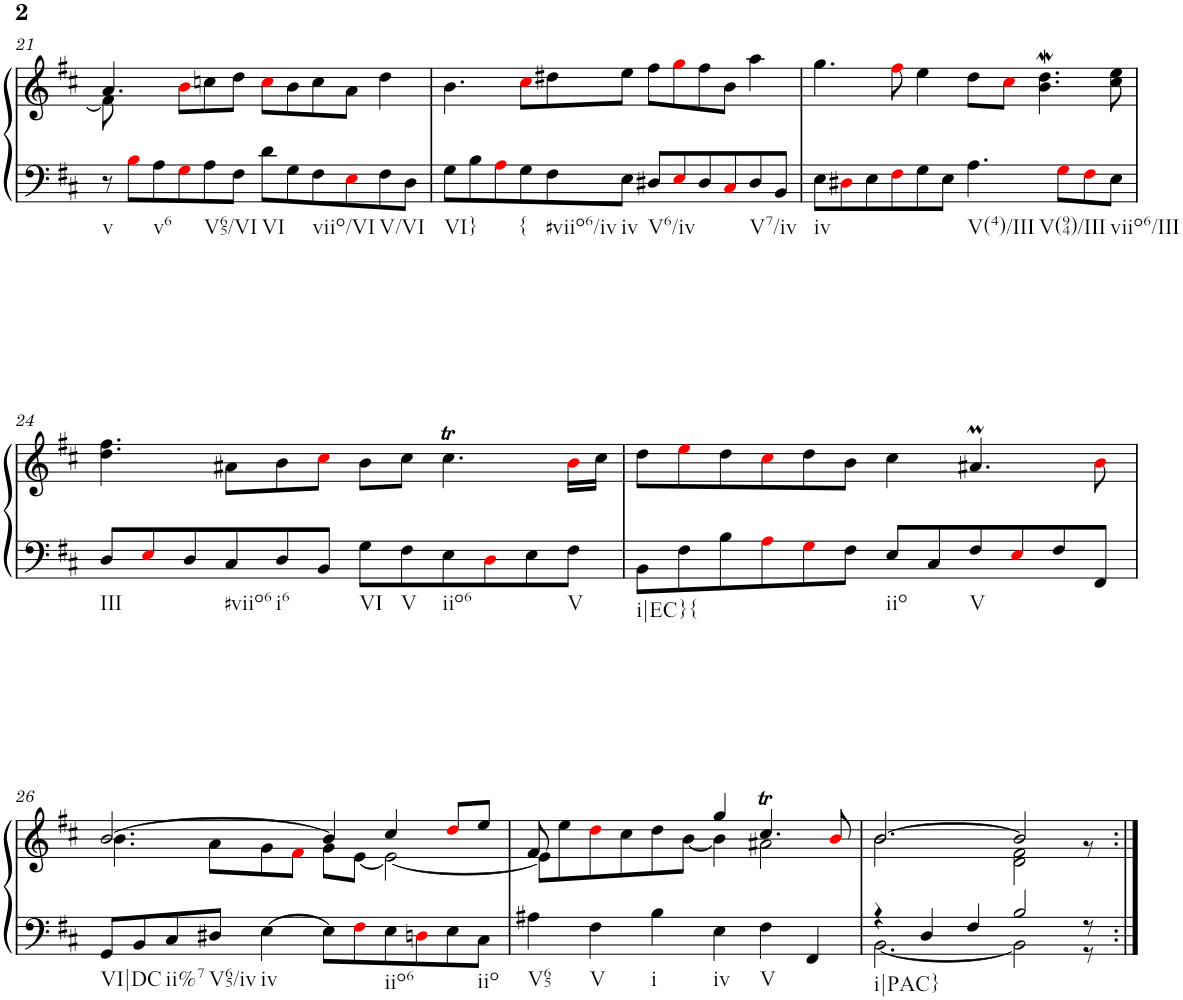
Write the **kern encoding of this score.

**kern	**kern
*part1	*part1
*staff2	*staff1
*I"Piano	*
*I'Pno.	*
!!LO:PB:g=z
*clefF4	*clefG2
*k[f#c#]	*k[f#c#]
*M6/4	*M6/4
=21	=21
*	*^
!LO:TX:b:t=v	!	!
8r	4.a/	8f#\]
8Bi\L	.	1ryy
!LO:TX:b:t=v6	!	!
8A\	.	.
8Gi\	8bi\L	.
!LO:TX:b:t=V65/VI	!	!
8A\	8ccn\	.
8F#\J	8dd\J	.
!LO:TX:b:t=VI	!	!
8d\L	8cci\L	.
8G\	8b\	.
!LO:TX:b:t=viio/VI	!	!
8F#\	8cc\	.
8Ei\	8a\J	4.ryy
!LO:TX:b:t=V/VI	!	!
8F#\	4dd\	.
8D\J	.	.
*	*v	*v
=22	=22
!LO:TX:b:t=VI}	!
8G\L	4.b\
8B\	.
8Ai\	.
!LO:TX:b:t={	!
8G\	8cc#i\L
!LO:TX:b:t=#viio6/iv	!
8F#\	8dd#X\
!LO:TX:b:t=iv	!
8E\J	8ee\J
!LO:TX:b:t=V6/iv	!
8D#X/L	8ff#\L
8Ei/	8ggi\
8D#/	8ff#\
8C#i/	8b\J
!LO:TX:b:t=V7/iv	!
8D#/	4aa\
8BB/J	.
=23	=23
!LO:TX:b:t=iv	!
8E\L	4.gg\
8D#Xi\	.
8E\	.
8F#i\	8ff#i\
8G\	4ee\
8E\J	.
!LO:TX:b:t=V(4)/III	!
!LO:TX:b:t=V(94)/III	!
4.A\	8dd\L
.	8cc#i\J
.	4.b\M 4.dd\M
8Gi\L	.
8F#i\	.
!LO:TX:b:t=viio6/III	!
8E\J	8cc#\ 8ee\
!!LO:LB:g=z
=24	=24
!LO:TX:b:t=III	!
8D/L	4.dd\ 4.ff#\
8Ei/	.
8D/	.
!LO:TX:b:t=#viio6	!
8C#/	8a#X\L
!LO:TX:b:t=i6	!
8D/	8b\
8BB/J	8cc#i\J
!LO:TX:b:t=VI	!
8G\L	8b\L
!LO:TX:b:t=V	!
8F#\	8cc#\J
!LO:TX:b:t=iio6	!
8E\	4.cc#t\
8Di\	.
8E\	.
!LO:TX:b:t=V	!
8F#\J	16bi\LL
.	16cc#\JJ
=25	=25
*	*^
!LO:TX:b:t=i|EC}{	!	!
8BB\L	2.ryy	8dd\L
8F#\	.	8eei\
8B\	.	8dd\
8Ai\	.	8cc#i\
8Gi\	.	8dd\
8F#\J	.	8b\J
!LO:TX:b:t=iio	!	!
8E/L	4ryy	4cc#\
8C#/	.	.
!LO:TX:b:t=V	!	!
8F#/	4.a#Xm/	2ryy
8Ei/	.	.
8F#/	.	.
8FF#/J	8bi\	.
!!LO:LB:g=z	!!
=26	=26	=26
!LO:TX:b:t=VI|DC	!	!
8GG/L	[2.b/	4.b\
8BB/	.	.
!LO:TX:b:t=ii%7	!	!
8C#/	.	.
!LO:TX:b:t=V65/iv	!	!
8D#X/J	.	8a\L
!LO:TX:b:t=iv	!	!
[4E\	.	8g\
.	.	8f#i\J
8E\L]	4b/]	8g\L
8F#i\	.	[8e\J
!LO:TX:b:t=iio6	!	!
8E\	4cc#/	2e\_
8Dni\	.	.
8E\	8ddi/L	.
!LO:TX:b:t=iio	!	!
8C#\J	8ee/J	.
=27	=27	=27
!LO:TX:b:t=V65	!	!
4A#X\	8f#/	8e\L]
.	8ryy	8ee\
!LO:TX:b:t=V	!	!
4F#\	2ryy	8ddi\
.	.	8cc#\
!LO:TX:b:t=i	!	!
4B\	.	8dd\
.	.	[8b\J
!LO:TX:b:t=iv	!	!
4E\	4gg/	4b\]
!LO:TX:b:t=V	!	!
4F#\	4.cc#t/	2a#X\
4FF#/	.	.
.	8bi/	.
=28	=28	=28
*^	*	*
!LO:TX:b:t=i|PAC}	!	!	!
4r	[2.BB\	[2.b/	2.b\
4D/	.	.	.
4F#/	.	.	.
2B/	2BB\]	2b/]	2d\ 2f#\
8r	8r	8ryy	8r
*v	*v	*	*
*	*v	*v
=:|!	=:|!
*-	*-
